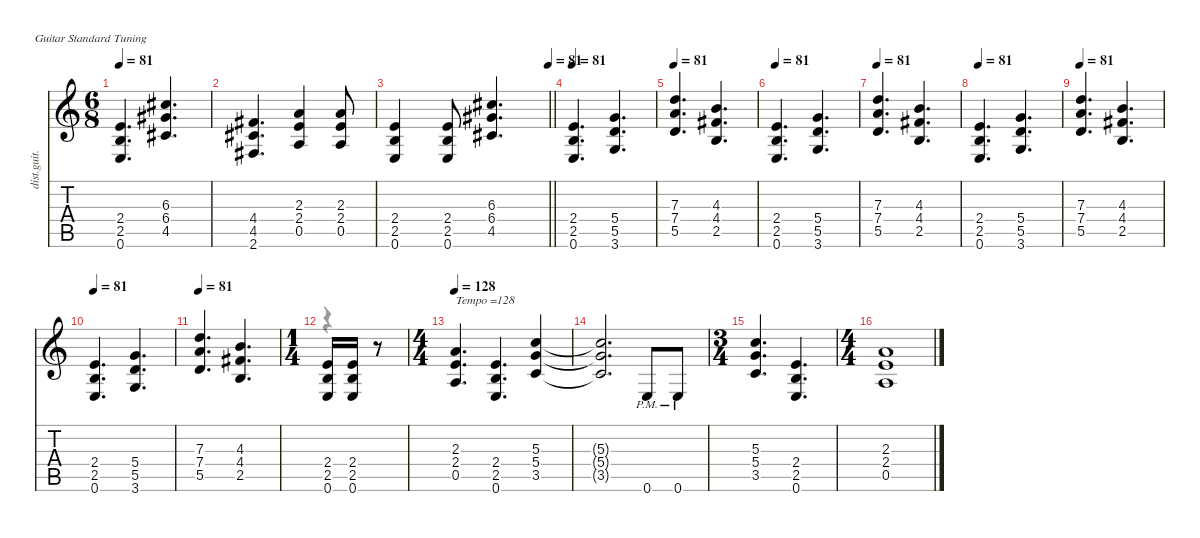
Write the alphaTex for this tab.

\defaultSystemsLayout 4
\hideDynamics
\bracketExtendMode nobrackets
\otherSystemsTrackNameOrientation horizontal
\track ("Kirk (Rhythm Guitar)" "dist.guit.") {instrument distortionguitar}
\staff {score tabs}
\tuning (E4 B3 G3 D3 A2 E2)
\voice
\ts (6 8)
\tempo 81
\clef g2
\ks c
(2.4 2.5 0.6).4{d dy f beam Up} (6.3{acc #} 6.4{acc #} 4.5{acc #}).4{d beam Up} |
(4.4{acc #} 4.5{acc #} 2.6{acc #}).4{d beam Up} (2.3 2.4 0.5).4{beam Up} (2.3 2.4 0.5).8{beam Up} |
\tempo (81 1)
\barLineRight lightlight
(2.4 2.5 0.6).4{beam Up} (2.4 2.5 0.6).8{beam Up} (6.3{acc #} 6.4{acc #} 4.5{acc #}).4{d beam Up} |
\tempo 81
(2.4 2.5 0.6).4{d beam Up} (5.4 5.5 3.6).4{d beam Up} |
\tempo 81
(7.3 7.4 5.5).4{d beam Up} (4.3 4.4{acc #} 2.5).4{d beam Up} |
\tempo 81
(2.4 2.5 0.6).4{d beam Up} (5.4 5.5 3.6).4{d beam Up} |
\tempo 81
(7.3 7.4 5.5).4{d beam Up} (4.3 4.4{acc #} 2.5).4{d beam Up} |
\tempo 81
(2.4 2.5 0.6).4{d beam Up} (5.4 5.5 3.6).4{d beam Up} |
\tempo 81
(7.3 7.4 5.5).4{d beam Up} (4.3 4.4{acc #} 2.5).4{d beam Up} |
\tempo 81
(2.4 2.5 0.6).4{d beam Up} (5.4 5.5 3.6).4{d beam Up} |
\tempo 81
(7.3 7.4 5.5).4{d beam Up} (4.3 4.4{acc #} 2.5).4{d beam Up} |
\ts (1 4)
\beaming (8 2)
(2.4 2.5 0.6).16{beam Up} (2.4 2.5 0.6).16{beam Up} r.8{beam Up} |
\ts (4 4)
\beaming (8 2 2 2 2)
\tempo 128
(2.3 2.4 0.5).4{d txt "Tempo =128 " instrument distortionguitar beam Up} (2.4 2.5 0.6).4{d beam Up} (5.3 5.4 3.5).4{beam Up} |
(5.3{t} 5.4{t} 3.5{t}).2{d beam Up} 0.6{pm}.8{beam Up} 0.6{pm}.8{beam Up} |
\ts (3 4)
\beaming (8 2 2 2)
(5.3 5.4 3.5).4{d beam Up} (2.4 2.5 0.6).4{d beam Up} |
\ts (4 4)
\beaming (8 2 2 2 2)
(2.3 2.4 0.5).1{beam Up}
\voice
\clef g2
\ottava regular
\simile none
\ks c
|
|
\barLineRight lightlight
|
|
|
|
|
|
|
|
|
r.4{dy mf beam Down} |
|
|
|
